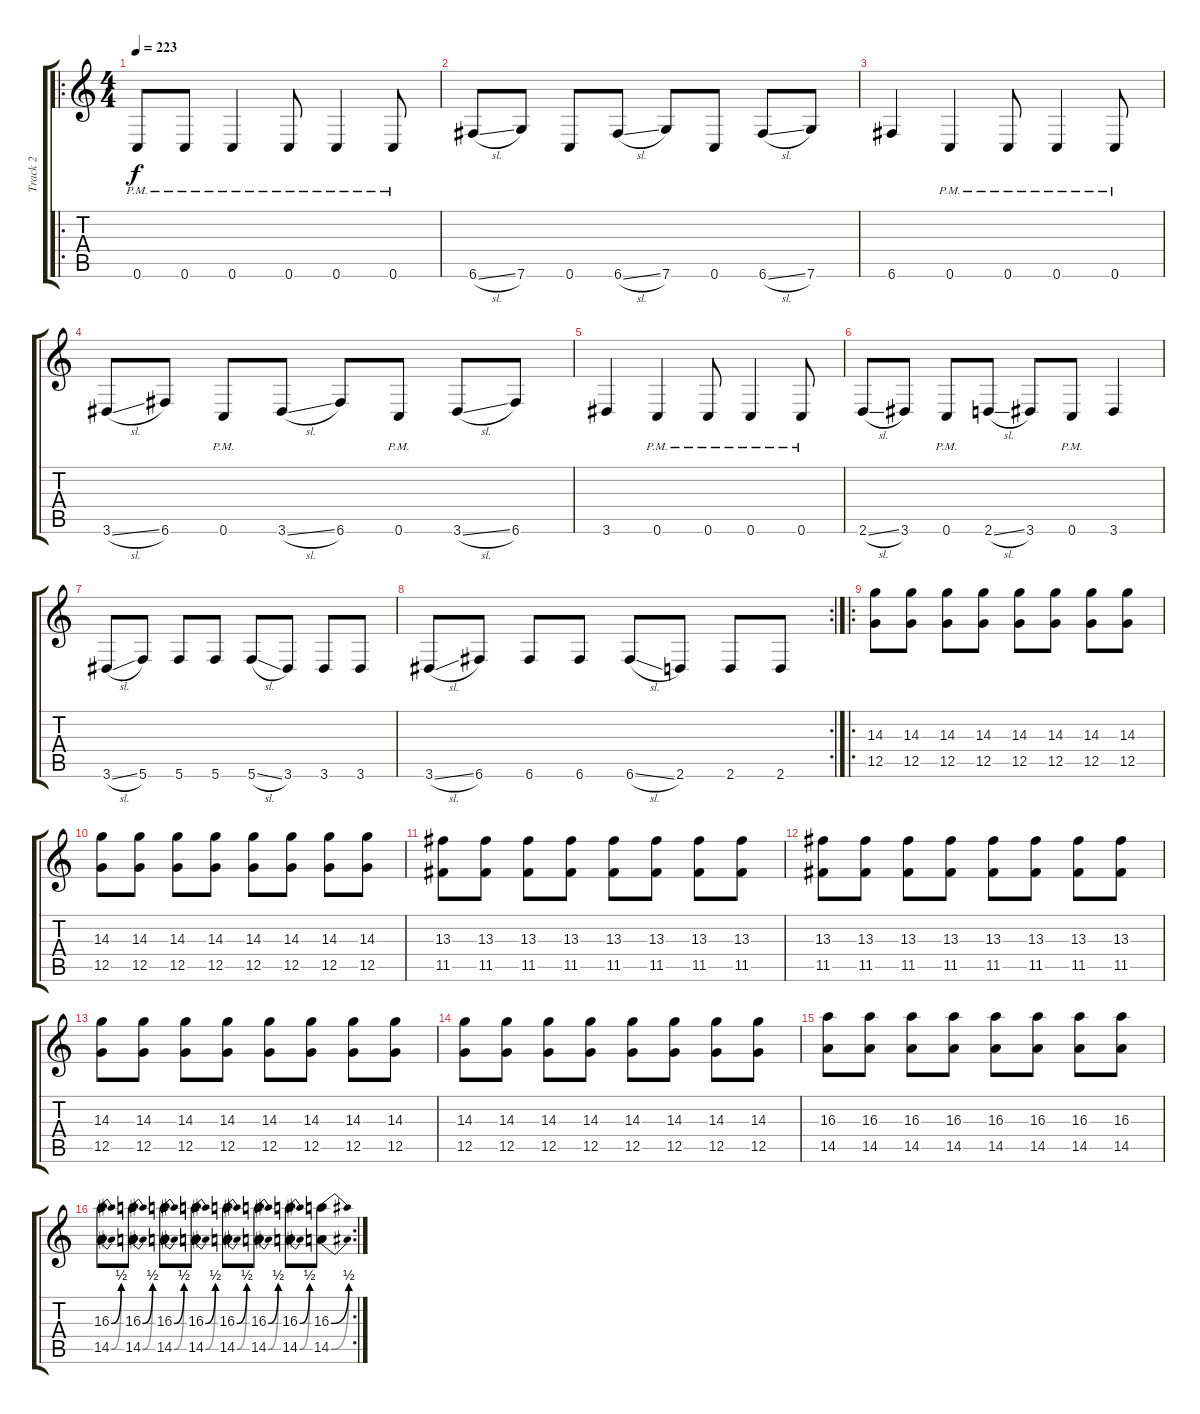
\track ("Track 2" "Track 2") {instrument distortionguitar}
\staff {score tabs}
\tuning (D4 A3 F3 C3 G2 C2) {hide}
\ro
\ts (4 4)
\tempo 223
\clef g2
\ks c
0.6{pm}.8{dy f} 0.6{pm}.8 0.6{pm}.4 0.6{pm}.8 0.6{pm}.4 0.6{pm}.8 |
6.6{sl}.8 7.6.8 0.6.8 6.6{sl}.8 7.6.8 0.6.8 6.6{sl}.8 7.6.8 |
6.6.4 0.6{pm}.4 0.6{pm}.8 0.6{pm}.4 0.6{pm}.8 |
3.6{sl}.8 6.6.8 0.6{pm}.8 3.6{sl}.8 6.6.8 0.6{pm}.8 3.6{sl}.8 6.6.8 |
3.6.4 0.6{pm}.4 0.6{pm}.8 0.6{pm}.4 0.6{pm}.8 |
2.6{sl}.8 3.6.8 0.6{pm}.8 2.6{sl}.8 3.6.8 0.6{pm}.8 3.6.4 |
3.6{sl}.8 5.6.8 5.6.8 5.6.8 5.6{sl}.8 3.6.8 3.6.8 3.6.8 |
\rc 2
3.6{sl}.8 6.6.8 6.6.8 6.6.8 6.6{sl}.8 2.6.8 2.6.8 2.6.8 |
\ro
(14.3 12.5).8 (14.3 12.5).8 (14.3 12.5).8 (14.3 12.5).8 (14.3 12.5).8 (14.3 12.5).8 (14.3 12.5).8 (14.3 12.5).8 |
(14.3 12.5).8 (14.3 12.5).8 (14.3 12.5).8 (14.3 12.5).8 (14.3 12.5).8 (14.3 12.5).8 (14.3 12.5).8 (14.3 12.5).8 |
(13.3 11.5).8 (13.3 11.5).8 (13.3 11.5).8 (13.3 11.5).8 (13.3 11.5).8 (13.3 11.5).8 (13.3 11.5).8 (13.3 11.5).8 |
(13.3 11.5).8 (13.3 11.5).8 (13.3 11.5).8 (13.3 11.5).8 (13.3 11.5).8 (13.3 11.5).8 (13.3 11.5).8 (13.3 11.5).8 |
(14.3 12.5).8 (14.3 12.5).8 (14.3 12.5).8 (14.3 12.5).8 (14.3 12.5).8 (14.3 12.5).8 (14.3 12.5).8 (14.3 12.5).8 |
(14.3 12.5).8 (14.3 12.5).8 (14.3 12.5).8 (14.3 12.5).8 (14.3 12.5).8 (14.3 12.5).8 (14.3 12.5).8 (14.3 12.5).8 |
(16.3 14.5).8 (16.3 14.5).8 (16.3 14.5).8 (16.3 14.5).8 (16.3 14.5).8 (16.3 14.5).8 (16.3 14.5).8 (16.3 14.5).8 |
\rc 2
(16.3{be (bend 0 0 60 2)} 14.5{be (bend 0 0 60 2)}).8 (16.3{be (bend 0 0 60 2)} 14.5{be (bend 0 0 60 2)}).8 (16.3{be (bend 0 0 60 2)} 14.5{be (bend 0 0 60 2)}).8 (16.3{be (bend 0 0 60 2)} 14.5{be (bend 0 0 60 2)}).8 (16.3{be (bend 0 0 60 2)} 14.5{be (bend 0 0 60 2)}).8 (16.3{be (bend 0 0 60 2)} 14.5{be (bend 0 0 60 2)}).8 (16.3{be (bend 0 0 60 2)} 14.5{be (bend 0 0 60 2)}).8 (16.3{be (bend 0 0 60 2)} 14.5{be (bend 0 0 60 2)}).8
